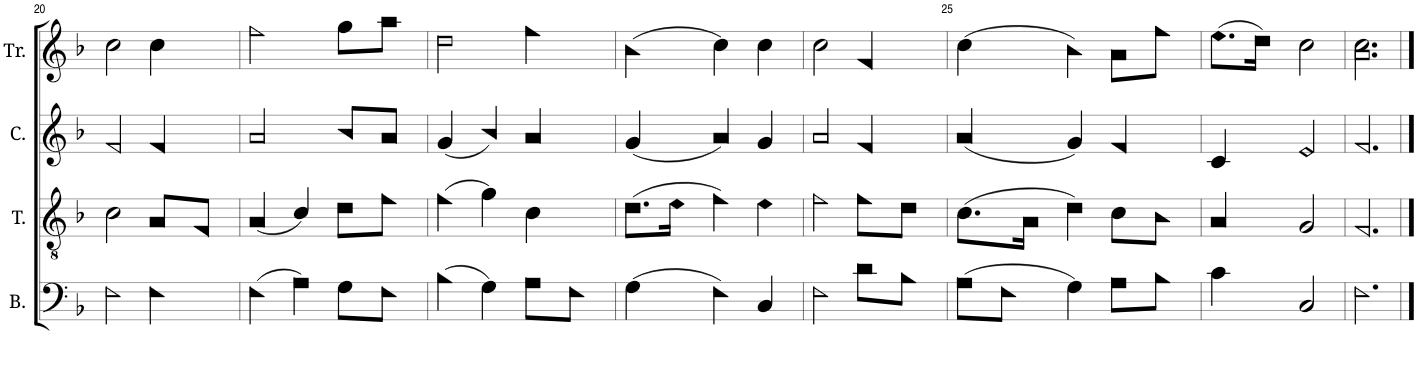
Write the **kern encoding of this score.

**kern	**kern	**kern	**kern
*part4	*part3	*part2	*part1
*staff4	*staff3	*staff2	*staff1
*I"B.	*I"T.	*I"C.	*I"Tr.
*I'B.	*I'T.	*I'C.	*I'Tr.
!!LO:PB:g=z
*clefF4	*clefGv2	*clefG2	*clefG2
*k[b-]	*k[b-]	*k[b-]	*k[b-]
*M3/4	*M3/4	*M3/4	*M3/4
=20	=20	=20	=20
2F!\	2c!\	2f!/	2cc!\
4F!\	8A!/L	4f!/	4cc!\
.	8F!/J	.	.
=21	=21	=21	=21
(4F!\	(4A!/	2a!/	2ff!\
4A!\)	4c!/)	.	.
8G!\L	8d!\L	8b-!/L	8gg!\L
8F!\J	8f!\J	8a!/J	8aa!\J
=22	=22	=22	=22
(4B-!\	(4f!\	(4g!/	2dd!\
4G!\)	4g!\)	4b-!/)	.
8A!\L	4c!\	4a!/	4ff!\
8F!\J	.	.	.
=23	=23	=23	=23
(4G!\	(8.d!\L	(4g!/	(4b-!\
.	16e!\Jk	.	.
4F!\)	4f!\)	4a!/)	4cc!\)
4C!/	4e!\	4g!/	4cc!\
=24	=24	=24	=24
2F!\	2f!\	2a!/	2cc!\
8d!\L	8f!\L	4f!/	4f!/
8B-!\J	8d!\J	.	.
=25	=25	=25	=25
(8A!\L	(8.c!\L	(4a!/	(4cc!\
8F!\J	.	.	.
.	16A!\Jk	.	.
4G!\)	4d!\)	4g!/)	4b-!\)
8A!\L	8c!\L	4f!/	8a!\L
8B-!\J	8B-!\J	.	8ff!\J
=26	=26	=26	=26
4c!\	4A!/	4c!/	(8.ee!\L
.	.	.	16dd!\Jk)
2C!/	2G!/	2e!/	2cc!\
=27	=27	=27	=27
2.F!\	2.F!/	2.f!/	2.a!\ 2.cc!\
==	==	==	==
*-	*-	*-	*-
